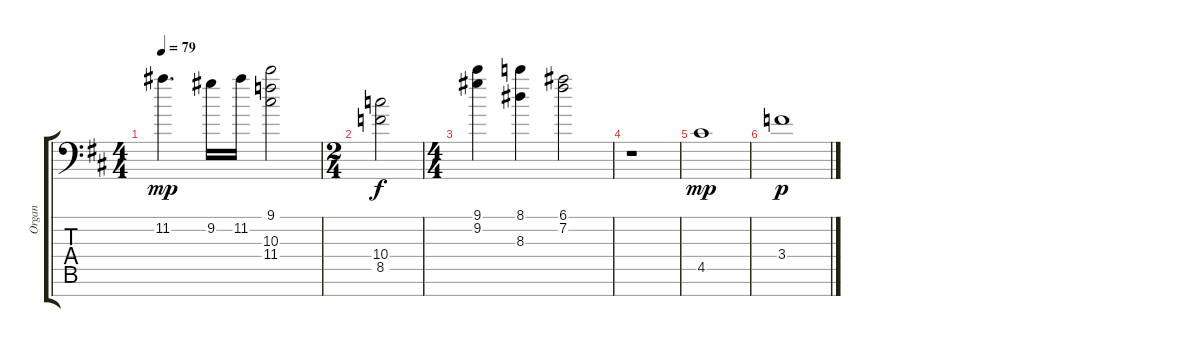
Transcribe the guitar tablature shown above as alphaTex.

\track ("Organ" "Organ") {instrument overdrivenguitar}
\staff {score tabs}
\tuning (E4 B3 G3 D3 A2 E2 C-1) {hide}
\ts (4 4)
\tempo 79
\clef f4
\ks d
11.2.4{d dy mp} 9.2.16 11.2.16 (9.1 10.3 11.4).2 |
\ts (2 4)
(10.4 8.5).2{dy f} |
\ts (4 4)
(9.1 9.2).4 (8.1 8.3).4 (6.1 7.2).2 |
r.1 |
4.5.1{dy mp} |
3.4.1{dy p}
